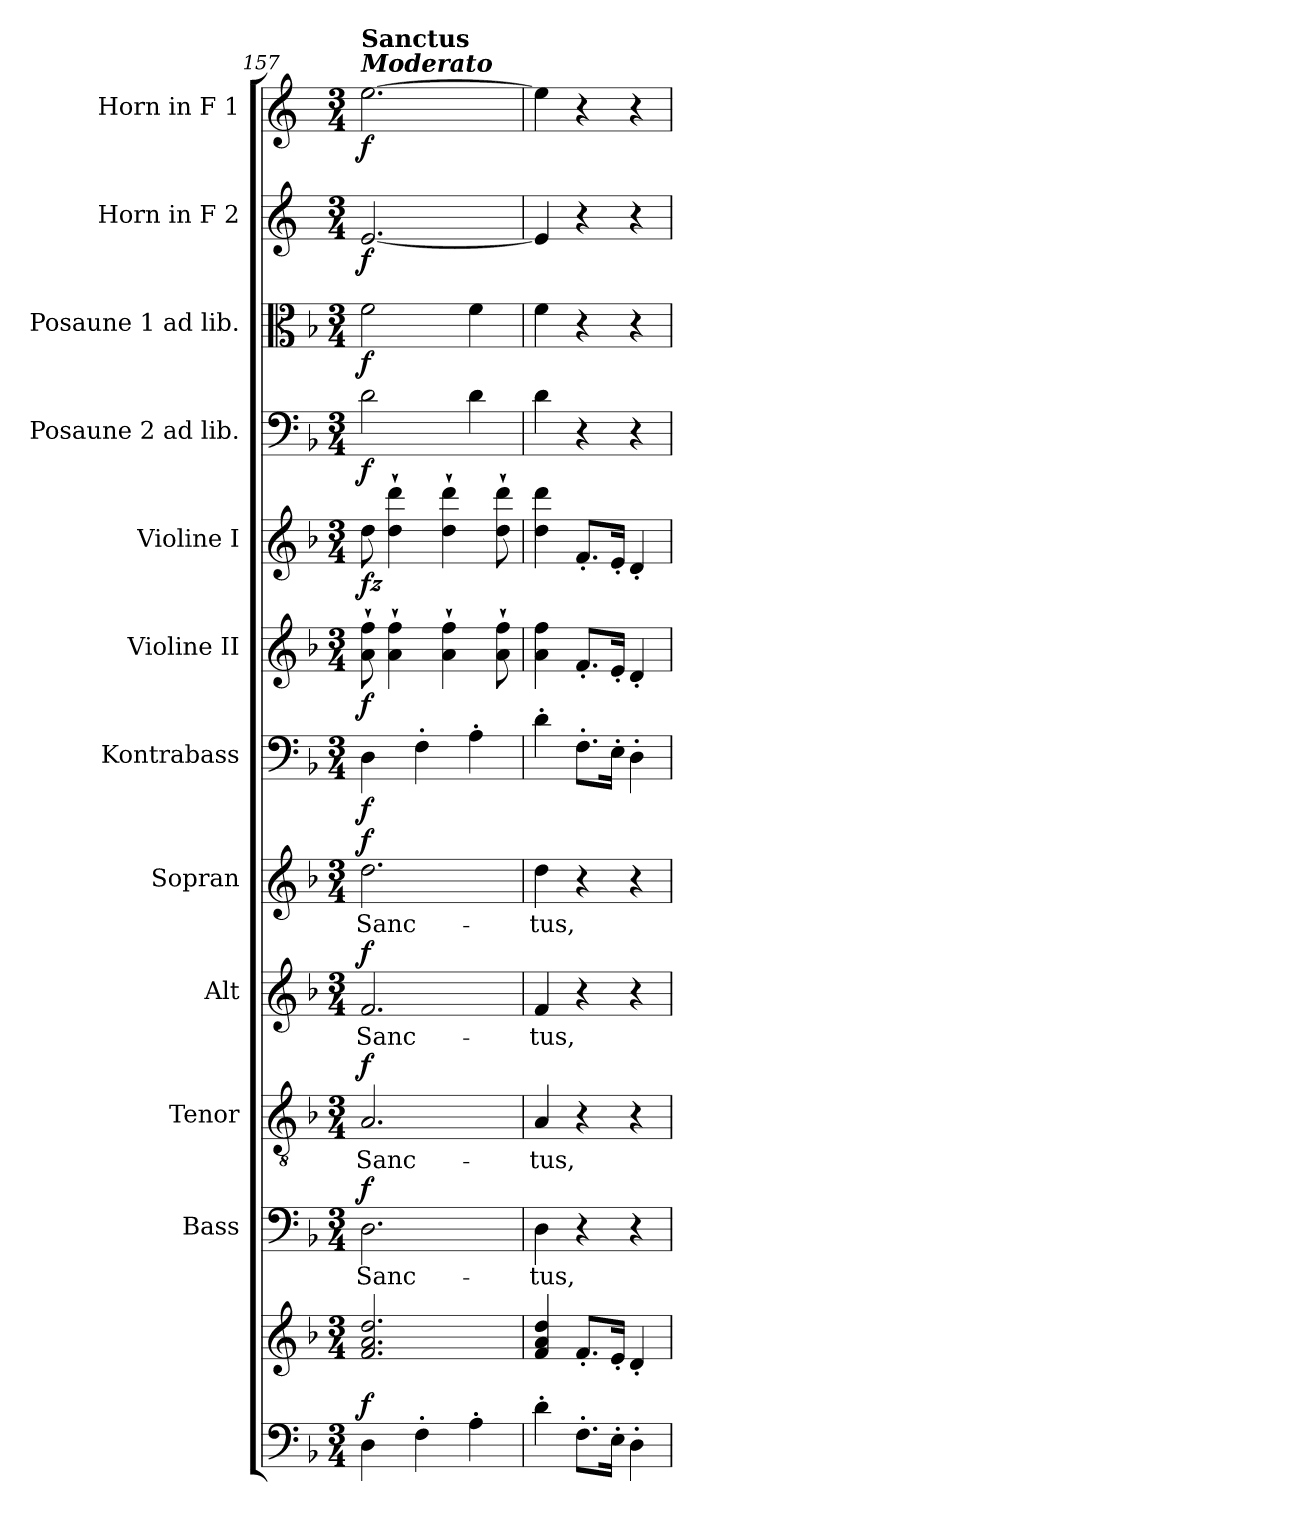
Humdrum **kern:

**kern	**kern	**dynam	**kern	**text	**dynam	**kern	**text	**dynam	**kern	**text	**dynam	**kern	**text	**dynam	**kern	**dynam	**kern	**dynam	**kern	**dynam	**kern	**dynam	**kern	**dynam	**kern	**dynam	**kern	**dynam
*part12	*part12	*part12	*part11	*part11	*part11	*part10	*part10	*part10	*part9	*part9	*part9	*part8	*part8	*part8	*part7	*part7	*part6	*part6	*part5	*part5	*part4	*part4	*part3	*part3	*part2	*part2	*part1	*part1
*staff13	*staff12	*staff12/13	*staff11	*staff11	*staff11	*staff10	*staff10	*staff10	*staff9	*staff9	*staff9	*staff8	*staff8	*staff8	*staff7	*staff7	*staff6	*staff6	*staff5	*staff5	*staff4	*staff4	*staff3	*staff3	*staff2	*staff2	*staff1	*staff1
*	*	*	*I"Bass	*	*	*I"Tenor	*	*	*I"Alt	*	*	*I"Sopran	*	*	*I"Kontrabass	*	*I"Violine II	*	*I"Violine I	*	*I"Posaune 2 ad lib.	*	*I"Posaune 1 ad lib.	*	*I"Horn in F 2	*	*I"Horn in F 1	*
*	*	*	*I'B.	*	*	*I'T.	*	*	*I'A.	*	*	*I'S.	*	*	*I'Kb.	*	*I'Vl. II	*	*I'Vl. I	*	*I'Pos. 2	*	*I'Pos. 1	*	*I'Hrn. F 2	*	*I'Hrn. F 1	*
!!LO:PB:g=z
*clefF4	*clefG2	*	*clefF4	*	*	*clefGv2	*	*	*clefG2	*	*	*clefG2	*	*	*clefF4	*	*clefG2	*	*clefG2	*	*clefF4	*	*clefC3	*	*clefG2	*	*clefG2	*
*	*	*	*	*	*	*	*	*	*	*	*	*	*	*	*ITrd7c12	*	*	*	*	*	*	*	*	*	*ITrd4c7	*	*ITrd4c7	*
*k[b-]	*k[b-]	*	*k[b-]	*	*	*k[b-]	*	*	*k[b-]	*	*	*k[b-]	*	*	*k[b-]	*	*k[b-]	*	*k[b-]	*	*k[b-]	*	*k[b-]	*	*k[b-]	*	*k[b-]	*
*F:	*F:	*	*F:	*	*	*F:	*	*	*F:	*	*	*F:	*	*	*F:	*	*F:	*	*F:	*	*F:	*	*F:	*	*F:	*	*F:	*
*M3/4	*M3/4	*	*M3/4	*	*	*M3/4	*	*	*M3/4	*	*	*M3/4	*	*	*M3/4	*	*M3/4	*	*M3/4	*	*M3/4	*	*M3/4	*	*M3/4	*	*M3/4	*
=157	=157	=157	=157	=157	=157	=157	=157	=157	=157	=157	=157	=157	=157	=157	=157	=157	=157	=157	=157	=157	=157	=157	=157	=157	=157	=157	=157	=157
!	!	!	!	!	!	!	!	!	!	!	!	!	!	!	!	!	!	!	!	!	!	!	!	!	!	!	!LO:TX:a:Bi:t=Moderato	!
!	!	!	!	!	!	!	!	!	!	!	!	!	!	!	!	!	!	!	!	!	!	!	!	!	!	!	!LO:TX:a:B:t=Sanctus	!
!	!	!LO:DY:a=2	!	!LO:LY:b	!LO:DY:a	!	!LO:LY:b	!LO:DY:a	!	!LO:LY:b	!LO:DY:a	!	!LO:LY:b	!LO:DY:a	!	!LO:DY:b	!	!LO:DY:b	!	!LO:DY:b	!	!LO:DY:b	!	!LO:DY:b	!	!LO:DY:b	!	!LO:DY:b
4D\	2.f/ 2.a/ 2.dd/	f	2.D\	Sanc-	f	2.A/	Sanc-	f	2.f/	Sanc-	f	2.dd\	Sanc-	f	4DD\	f	8a\`> 8ff\`>	f	8dd\	fz	2d\	f	2f\	f	[2.A/	f	[2.a\	f
.	.	.	.	.	.	.	.	.	.	.	.	.	.	.	.	.	4a\`> 4ff\`>	.	4dd\`> 4ddd\`>	.	.	.	.	.	.	.	.	.
4F'>\	.	.	.	.	.	.	.	.	.	.	.	.	.	.	4FF'>\	.	.	.	.	.	.	.	.	.	.	.	.	.
.	.	.	.	.	.	.	.	.	.	.	.	.	.	.	.	.	4a\`> 4ff\`>	.	4dd\`> 4ddd\`>	.	.	.	.	.	.	.	.	.
4A'>\	.	.	.	.	.	.	.	.	.	.	.	.	.	.	4AA'>\	.	.	.	.	.	4d\	.	4f\	.	.	.	.	.
.	.	.	.	.	.	.	.	.	.	.	.	.	.	.	.	.	8a\`> 8ff\`>	.	8dd\`> 8ddd\`>	.	.	.	.	.	.	.	.	.
=158	=158	=158	=158	=158	=158	=158	=158	=158	=158	=158	=158	=158	=158	=158	=158	=158	=158	=158	=158	=158	=158	=158	=158	=158	=158	=158	=158	=158
!	!	!	!	!LO:LY:b	!	!	!LO:LY:b	!	!	!LO:LY:b	!	!	!LO:LY:b	!	!	!	!	!	!	!	!	!	!	!	!	!	!	!
4d'>\	4f/ 4a/ 4dd/	.	4D\	-tus,	.	4A/	-tus,	.	4f/	-tus,	.	4dd\	-tus,	.	4D'>\	.	4a\ 4ff\	.	4dd\ 4ddd\	.	4d\	.	4f\	.	4A/]	.	4a\]	.
8.F'>\L	8.f'</L	.	4r	.	.	4r	.	.	4r	.	.	4r	.	.	8.FF'>\L	.	8.f'</L	.	8.f'</L	.	4r	.	4r	.	4r	.	4r	.
16E'>\Jk	16e'</Jk	.	.	.	.	.	.	.	.	.	.	.	.	.	16EE'>\Jk	.	16e'</Jk	.	16e'</Jk	.	.	.	.	.	.	.	.	.
4D'>\	4d'</	.	4r	.	.	4r	.	.	4r	.	.	4r	.	.	4DD'>\	.	4d'</	.	4d'</	.	4r	.	4r	.	4r	.	4r	.
=	=	=	=	=	=	=	=	=	=	=	=	=	=	=	=	=	=	=	=	=	=	=	=	=	=	=	=	=
*-	*-	*-	*-	*-	*-	*-	*-	*-	*-	*-	*-	*-	*-	*-	*-	*-	*-	*-	*-	*-	*-	*-	*-	*-	*-	*-	*-	*-
